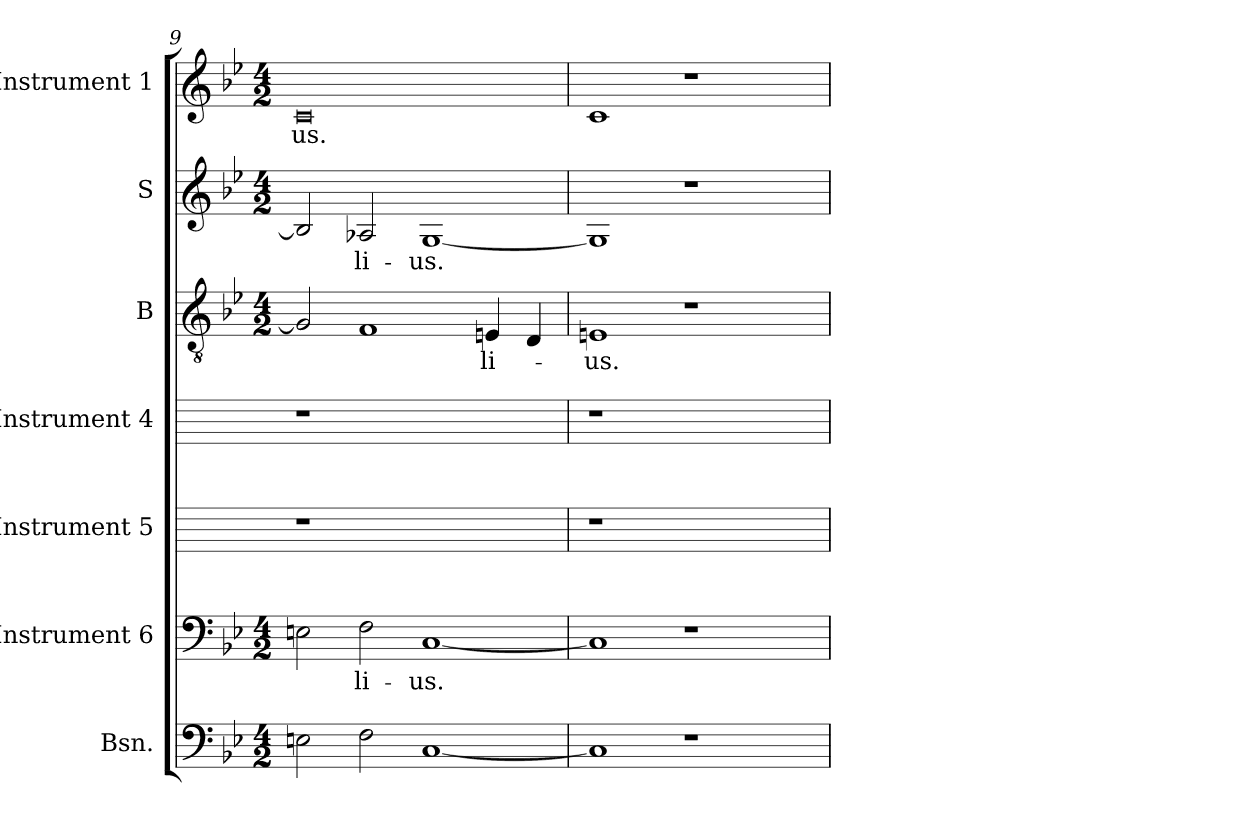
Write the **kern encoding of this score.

**kern	**kern	**text	**kern	**kern	**kern	**text	**kern	**text	**kern	**text
*part7	*part6	*part6	*part5	*part4	*part3	*part3	*part2	*part2	*part1	*part1
*staff7	*staff6	*staff6	*staff5	*staff4	*staff3	*staff3	*staff2	*staff2	*staff1	*staff1
*I"Bsn.	*I"Instrument 6	*	*I"Instrument 5	*I"Instrument 4	*I"B	*	*I"S	*	*I"Instrument 1	*
*I'Bsn.	*	*	*	*	*	*	*	*	*	*
*clefF4	*clefF4	*	*	*	*clefGv2	*	*clefG2	*	*clefG2	*
*k[b-e-]	*k[b-e-]	*	*	*	*k[b-e-]	*	*k[b-e-]	*	*k[b-e-]	*
*B-:	*B-:	*	*	*	*B-:	*	*B-:	*	*B-:	*
*M4/2	*M4/2	*	*	*	*M4/2	*	*M4/2	*	*M4/2	*
=9	=9	=9	=9	=9	=9	=9	=9	=9	=9	=9
!	!	!	!	!	!	!	!	!	!	!LO:LY:b:cj
2En\	2En\	.	1r	1r	2G/]	.	2B-/]	.	0c	-us.
!	!	!LO:LY:b:cj	!	!	!	!	!	!LO:LY:b:cj	!	!
2F\	2F\	-li-	.	.	1F	.	2A-X/	-li-	.	.
!	!	!LO:LY:b:cj	!	!	!	!	!	!LO:LY:b:cj	!	!
[<1C	[<1C	-us.	1ryy	1ryy	.	.	[<1G	-us.	.	.
!	!	!	!	!	!	!LO:LY:b:rj	!	!	!	!
.	.	.	.	.	4En/	-li-	.	.	.	.
.	.	.	.	.	4D/	.	.	.	.	.
=10	=10	=10	=10	=10	=10	=10	=10	=10	=10	=10
!	!	!	!	!	!	!LO:LY:b:cj	!	!	!	!
1C]	1C]	.	1r	1r	1En	-us.	1G]	.	1c	.
!LO:N:vis=1	!LO:N:vis=1	!	!	!	!LO:N:vis=1	!	!LO:N:vis=1	!	!LO:N:vis=1	!
0r	0r	.	0ryy	0ryy	0r	.	0r	.	0r	.
=	=	=	=	=	=	=	=	=	=	=
*-	*-	*-	*-	*-	*-	*-	*-	*-	*-	*-
